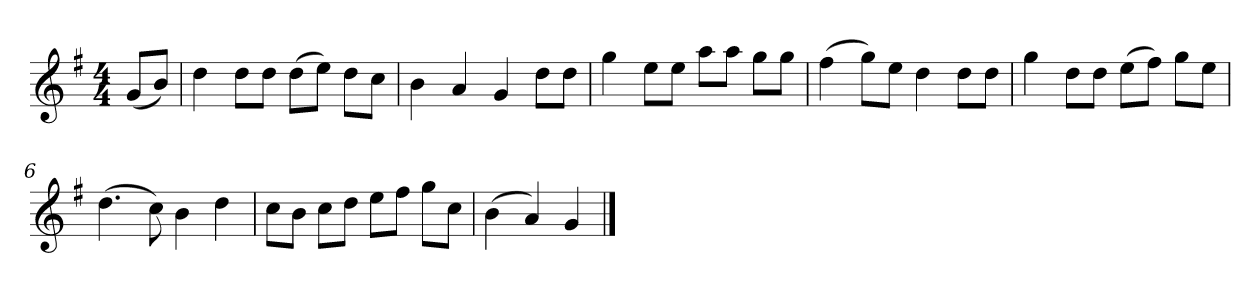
**kern
*part1
*staff1
*k[f#]
*M4/4
*MM120
=
(8gL
8bJ)
=1
4dd
8ddL
8ddJ
(8ddL
8eeJ)
8ddL
8ccJ
=2
4b
4a
4g
8ddL
8ddJ
=3
4gg
8eeL
8eeJ
8aaL
8aaJ
8ggL
8ggJ
=4
(4ff#
8ggL)
8eeJ
4dd
8ddL
8ddJ
=5
4gg
8ddL
8ddJ
(8eeL
8ff#J)
8ggL
8eeJ
=6
(4.dd
8cc)
4b
4dd
=7
8ccL
8bJ
8ccL
8ddJ
8eeL
8ff#J
8ggL
8ccJ
=8
(4b
4a)
4g
==
*-
